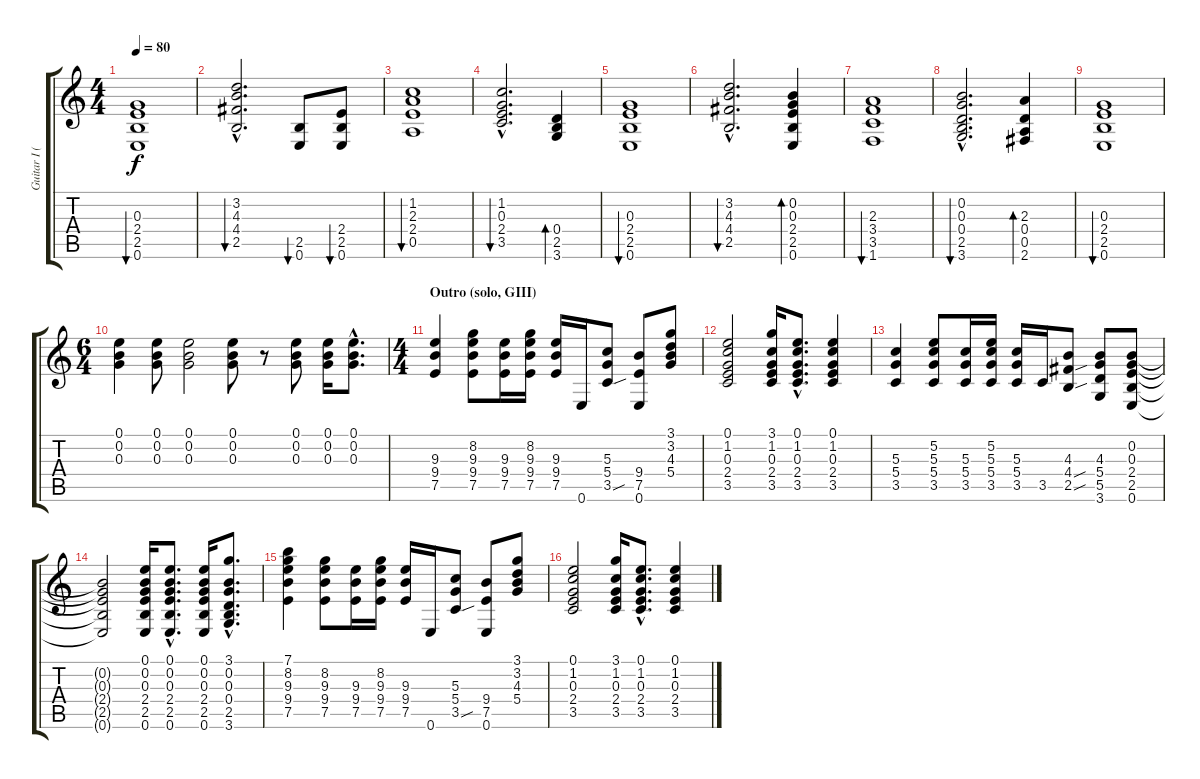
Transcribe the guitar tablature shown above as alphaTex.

\track ("Guitar I (ele-aco)" "Guitar I (") {instrument acousticguitarnylon}
\staff {score tabs}
\tuning (E4 B3 G3 D3 A2 E2) {hide}
\ts (4 4)
\tempo 80
\clef g2
\ks c
(0.3 2.4 2.5 0.6).1{bu 120 dy f} |
(3.2{hac} 4.3{hac} 4.4{hac} 2.5{hac}).2{d bu 60} (2.5 0.6).8{bu 60} (2.4 2.5 0.6).8{bu 60} |
(1.2 2.3 2.4 0.5).1{bu 60} |
(1.2{hac} 0.3{hac} 2.4{hac} 3.5{hac}).2{d bu 60} (0.4 2.5 3.6).4{bd 30} |
(0.3 2.4 2.5 0.6).1{bu 120} |
(3.2{hac} 4.3{hac} 4.4{hac} 2.5{hac}).2{d bu 60} (0.2 0.3 2.4 2.5 0.6).4{bd 120} |
(2.3 3.4 3.5 1.6).1{bu 120} |
(0.2{hac} 0.3{hac} 0.4{hac} 2.5{hac} 3.6{hac}).2{d bu 120} (2.3 0.4 0.5 2.6).4{bd 120} |
(0.3 2.4 2.5 0.6).1{bu 120} |
\ts (6 4)
(0.1 0.2 0.3).4 (0.1 0.2 0.3).8 (0.1 0.2 0.3).2 (0.1 0.2 0.3).8 r.8 (0.1 0.2 0.3).8 (0.1 0.2 0.3).16 (0.1{hac} 0.2{hac} 0.3{hac}).8{d} |
\ts (4 4)
\section ("" "Outro (solo, GIII)")
(9.3 9.4 7.5).4 (8.2 9.3 9.4 7.5).8 (9.3 9.4 7.5).16 (8.2 9.3 9.4 7.5).16 (9.3 9.4 7.5).16 0.6.16 (5.3 5.4 3.5{sou}).8 (9.4 7.5 0.6).8 (3.1 3.2 4.3 5.4).8 |
(0.1 1.2 0.3 2.4 3.5).2 (3.1 1.2 0.3 2.4 3.5).16 (0.1{hac} 1.2{hac} 0.3{hac} 2.4{hac} 3.5{hac}).8{d} (0.1 1.2 0.3 2.4 3.5).4 |
(5.3 5.4 3.5).4 (5.2 5.3 5.4 3.5).8 (5.3 5.4 3.5).16 (5.2 5.3 5.4 3.5).16 (5.3 5.4 3.5).16 3.5.16 (4.3 4.4{sou} 2.5{sou}).8 (4.3 5.4 5.5 3.6).8 (0.2 0.3 2.4 2.5 0.6).8 |
(0.2{t} 0.3{t} 2.4{t} 2.5{t} 0.6{t}).2 (0.1 0.2 0.3 2.4 2.5 0.6).16 (0.1{hac} 0.2{hac} 0.3{hac} 2.4{hac} 2.5{hac} 0.6{hac}).8{d} (0.1 0.2 0.3 2.4 2.5 0.6).16 (3.1{hac} 0.2{hac} 0.3{hac} 0.4{hac} 2.5{hac} 3.6{hac}).8{d} |
(7.1 8.2 9.3 9.4 7.5).4{volume 12} (8.2 9.3 9.4 7.5).8 (9.3 9.4 7.5).16 (8.2 9.3 9.4 7.5).16 (9.3 9.4 7.5).16 0.6.16 (5.3 5.4 3.5{sou}).8 (9.4 7.5 0.6).8 (3.1 3.2 4.3 5.4).8 |
(0.1 1.2 0.3 2.4 3.5).2 (3.1 1.2 0.3 2.4 3.5).16 (0.1{hac} 1.2{hac} 0.3{hac} 2.4{hac} 3.5{hac}).8{d} (0.1 1.2 0.3 2.4 3.5).4
